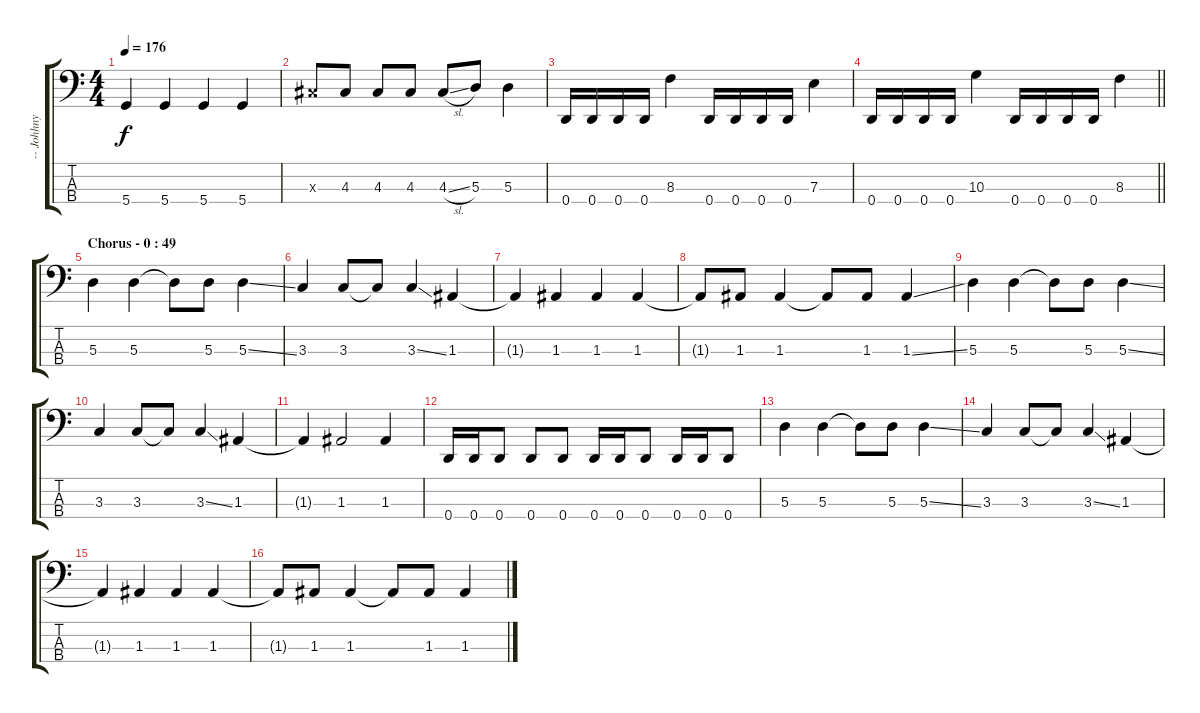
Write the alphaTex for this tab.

\track ("-- Johhny Christ - Bass 1" "-- Johhny ") {instrument slapbass2}
\staff {score tabs}
\tuning (G2 D2 A1 D1) {hide}
\ts (4 4)
\tempo 176
\clef f4
\ks c
5.4.4{dy f} 5.4.4 5.4.4 5.4.4 |
4.3{x}.8 4.3.8 4.3.8 4.3.8 4.3{sl}.8 5.3.8 5.3.4 |
0.4.16 0.4.16 0.4.16 0.4.16 8.3.4 0.4.16 0.4.16 0.4.16 0.4.16 7.3.4 |
\barLineRight lightlight
0.4.16 0.4.16 0.4.16 0.4.16 10.3.4 0.4.16 0.4.16 0.4.16 0.4.16 8.3.4 |
\section ("" "Chorus - 0 : 49")
5.3.4 5.3.4 5.3{t}.8 5.3.8 5.3{ss}.4 |
3.3.4 3.3.8 3.3{t}.8 3.3{ss}.4 1.3.4 |
1.3{t}.4 1.3.4 1.3.4 1.3.4 |
1.3{t}.8 1.3.8 1.3.4 1.3{t}.8 1.3.8 1.3{ss}.4 |
5.3.4 5.3.4 5.3{t}.8 5.3.8 5.3{ss}.4 |
3.3.4 3.3.8 3.3{t}.8 3.3{ss}.4 1.3.4 |
1.3{t}.4 1.3.2 1.3.4 |
0.4.16 0.4.16 0.4.8 0.4.8 0.4.8 0.4.16 0.4.16 0.4.8 0.4.16 0.4.16 0.4.8 |
5.3.4 5.3.4 5.3{t}.8 5.3.8 5.3{ss}.4 |
3.3.4 3.3.8 3.3{t}.8 3.3{ss}.4 1.3.4 |
1.3{t}.4 1.3.4 1.3.4 1.3.4 |
1.3{t}.8 1.3.8 1.3.4 1.3{t}.8 1.3.8 1.3{ss}.4
